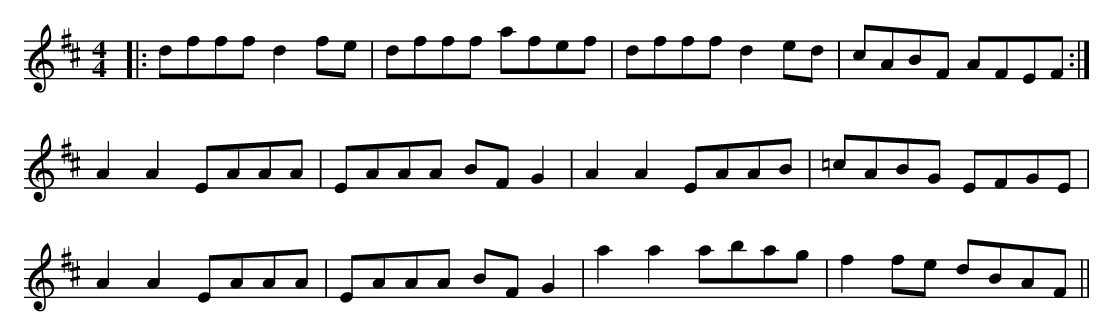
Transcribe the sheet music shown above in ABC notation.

X:1
M:4/4
K:D
|: dfff d2 fe|dfff afef|dfff d2 ed|cABF AFEF:|
A2 A2 EAAA|EAAA BF G2|A2 A2 EAAB|=cABG EFGE|
A2 A2 EAAA|EAAA BF G2|a2 a2 abag|f2 fe dBAF||
